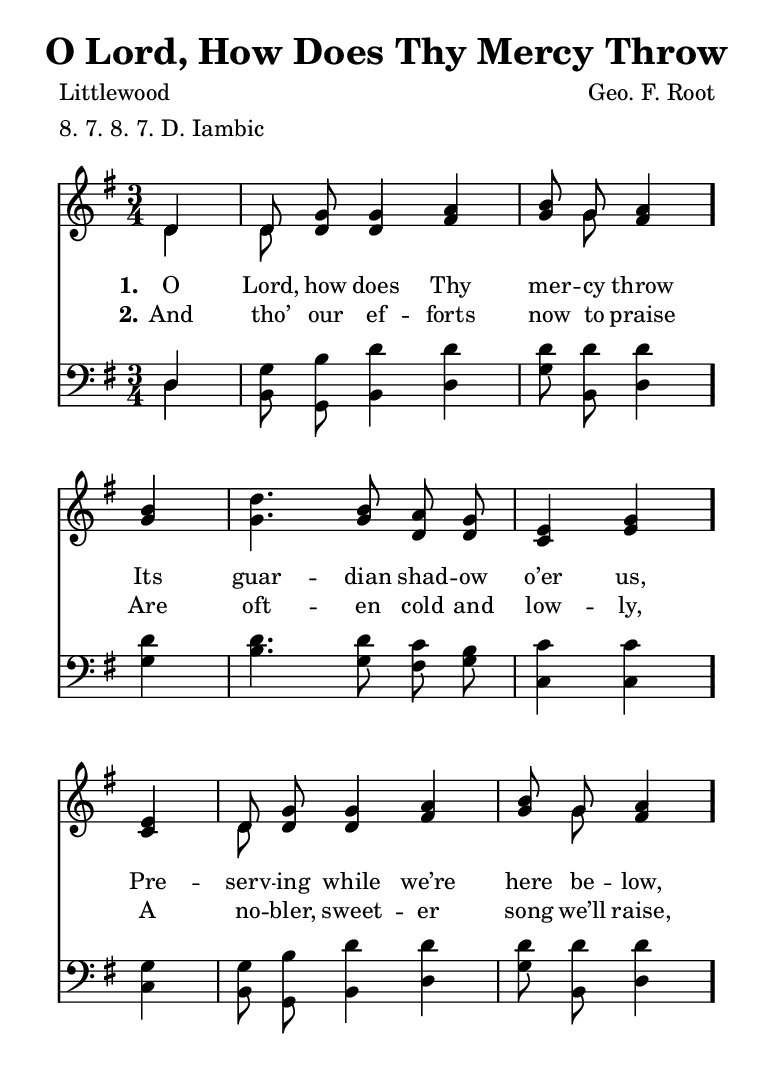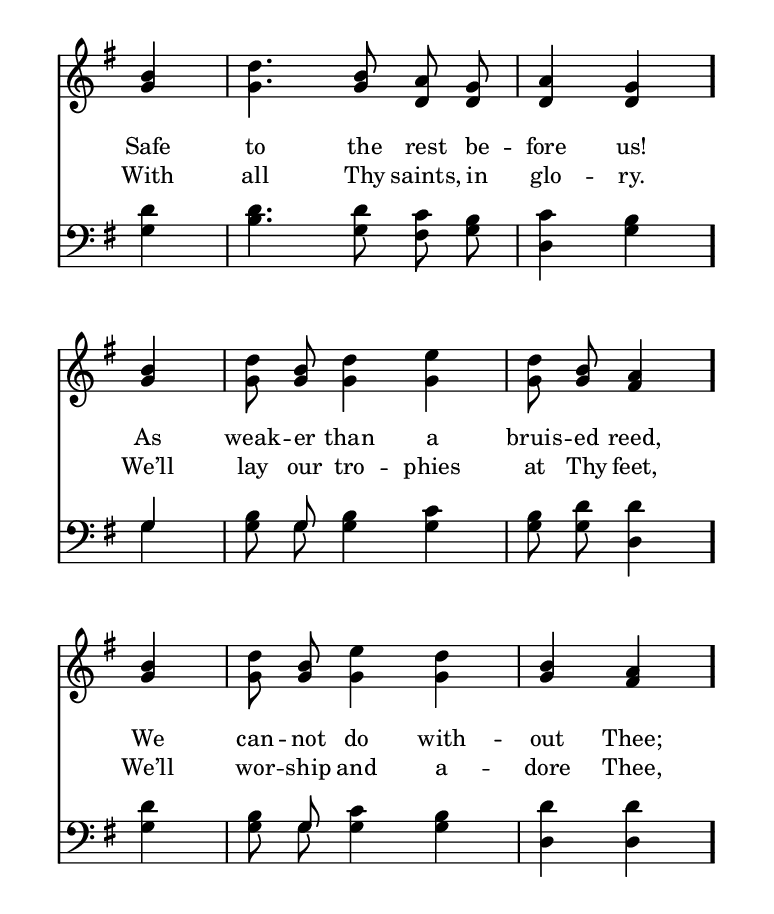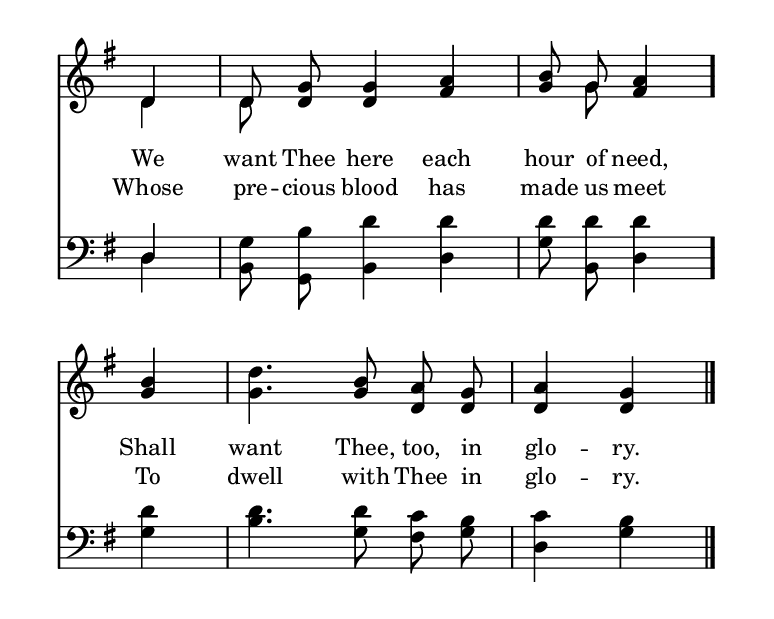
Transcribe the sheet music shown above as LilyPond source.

\include "common/global.ily"
\paper {
  \include "common/paper.ily"
  ragged-bottom = ##t
  systems-per-page = #(cond (is-eogsized 2) (#t #f))
}

\header{
  hymnnumber = "251"
  title = "O Lord, How Does Thy Mercy Throw"
  tunename = "Shining Shore"
  meter = "8. 7. 8. 7. D. Iambic"
  poet = "Littlewood"
  composer = "Geo. F. Root"
  %copyright = ""
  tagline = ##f
}

% for fermata in MIDI
ta = { \tempo 4=80 }
tb = { \tempo 4=40 }

patternAA = { c4 | c8 c8 c4 c4 | c8 c8 c4 }
patternAB = { c4 | c8 c8 c4 c4 | c4 c4 }

patternBA = { c4 | c4. c8 c8 c8 | c4 c4 }

global = {
  \include "common/overrides.ily"
  \override Staff.TimeSignature.style = #'numbered
  \time 3/4
  \override Score.MetronomeMark.transparent = ##t % hide all fermata changes too
  \ta
  \key g \major
  \partial 4
  \autoBeamOff
}

notesSoprano = {
\global
\relative c' {

  \changePitch \patternAA { d | d g g a | b g a }
  \changePitch \patternBA { b | d b a g | e g }
  \changePitch \patternAA { e | d g g a | b g a }
  \changePitch \patternBA { b | d b a g | a g }

  \changePitch \patternAA { b | d b d e | d b a }
  \changePitch \patternAB { b | d b e d | b a }
  \changePitch \patternAA { d, | d g g a | b g a }
  \changePitch \patternBA { b | d b a g | a g }

  \bar "|."

}
}

notesAlto = {
\global
\relative e' {

  \changePitch \patternAA { d | d d d fis | g g fis }
  \changePitch \patternBA { g | g g d d | c e }
  \changePitch \patternAA { c | d d d fis | g g fis }
  \changePitch \patternBA { g | g g d d | d d }

  \changePitch \patternAA { g | g g g g | g g fis }
  \changePitch \patternAB { g | g g g g | g fis }
  \changePitch \patternAA { d | d d d fis | g g fis }
  \changePitch \patternBA { g | g g d d | d d }

}
}

notesTenor = {
\global
\relative a, {

  \changePitch \patternAA { d | g b d d | d d d }
  \changePitch \patternBA { d | d d c b | c c }
  \changePitch \patternAA { g | g b d d | d d d }
  \changePitch \patternBA { d | d d c b | c b }

  \changePitch \patternAA { g | b g b c | b d d }
  \changePitch \patternAB { d | b g c b | d d }
  \changePitch \patternAA { d, | g b d d | d d d }
  \changePitch \patternBA { d | d d c b | c b }

}
}

notesBass = {
\global
\relative f {

  \changePitch \patternAA { d | b g b d | g b, d }
  \changePitch \patternBA { g | b g fis g | c, c }
  \changePitch \patternAA { c | b g b d | g b, d }
  \changePitch \patternBA { g | b g fis g | d g }

  \changePitch \patternAA { g | g g g g | g g d }
  \changePitch \patternAB { g | g g g g | d d }
  \changePitch \patternAA { d | b g b d | g b, d }
  \changePitch \patternBA { g | b g fis g | d g }

}
}

wordsA = \lyricmode {
\set stanza = "1."

O Lord, how does Thy mer -- cy throw \bar "."
Its guar -- dian shad -- ow o’er us, \bar "." \break
Pre -- serv -- ing while we’re here be -- low, \bar "."
Safe to the rest be -- fore us! \bar "." \break
As weak -- er than a bruis -- ed reed, \bar "."
We can -- not do with -- out Thee; \bar "." \break
We want Thee here each hour of need, \bar "."
Shall want Thee, too, in glo -- ry. \bar "." \break

}

wordsB = \lyricmode {
\set stanza = "2."

And tho’ our ef -- forts now to praise
Are oft -- en cold and low -- ly,
A no -- bler, sweet -- er song we’ll raise,
With all Thy saints, in glo -- ry.
We’ll lay our tro -- phies at Thy feet,
We’ll wor -- ship and a -- dore Thee,
Whose pre -- cious blood has made us meet
To dwell with Thee in glo -- ry.

}

\score {
  \context ChoirStaff <<
    \context Staff = upper <<
      \set Staff.autoBeaming = ##f
      \set ChoirStaff.systemStartDelimiter = #'SystemStartBar
      \set ChoirStaff.printPartCombineTexts = ##f
      \partcombine #'(2 . 9) \notesSoprano \notesAlto
      \context NullVoice = sopranos { \voiceOne << \notesSoprano >> }
      \context NullVoice = altos { \voiceTwo << \notesAlto >> }
      \context Lyrics = one   \lyricsto sopranos \wordsA
      \context Lyrics = two   \lyricsto sopranos \wordsB
    >>
    \context Staff = men <<
      \set Staff.autoBeaming = ##f
      \clef bass
      \set ChoirStaff.printPartCombineTexts = ##f
      \partcombine #'(2 . 9) \notesTenor \notesBass
      \context NullVoice = tenors { \voiceOne << \notesTenor >> }
      \context NullVoice = basses { \voiceTwo << \notesBass >> }
    >>
  >>
  \layout {
    \include "common/layout.ily"
  }
  \midi{
    \include "common/midi.ily"
  }
}

\version "2.19.49"  % necessary for upgrading to future LilyPond versions.

% vi:set et ts=2 sw=2 ai nocindent syntax=lilypond:
